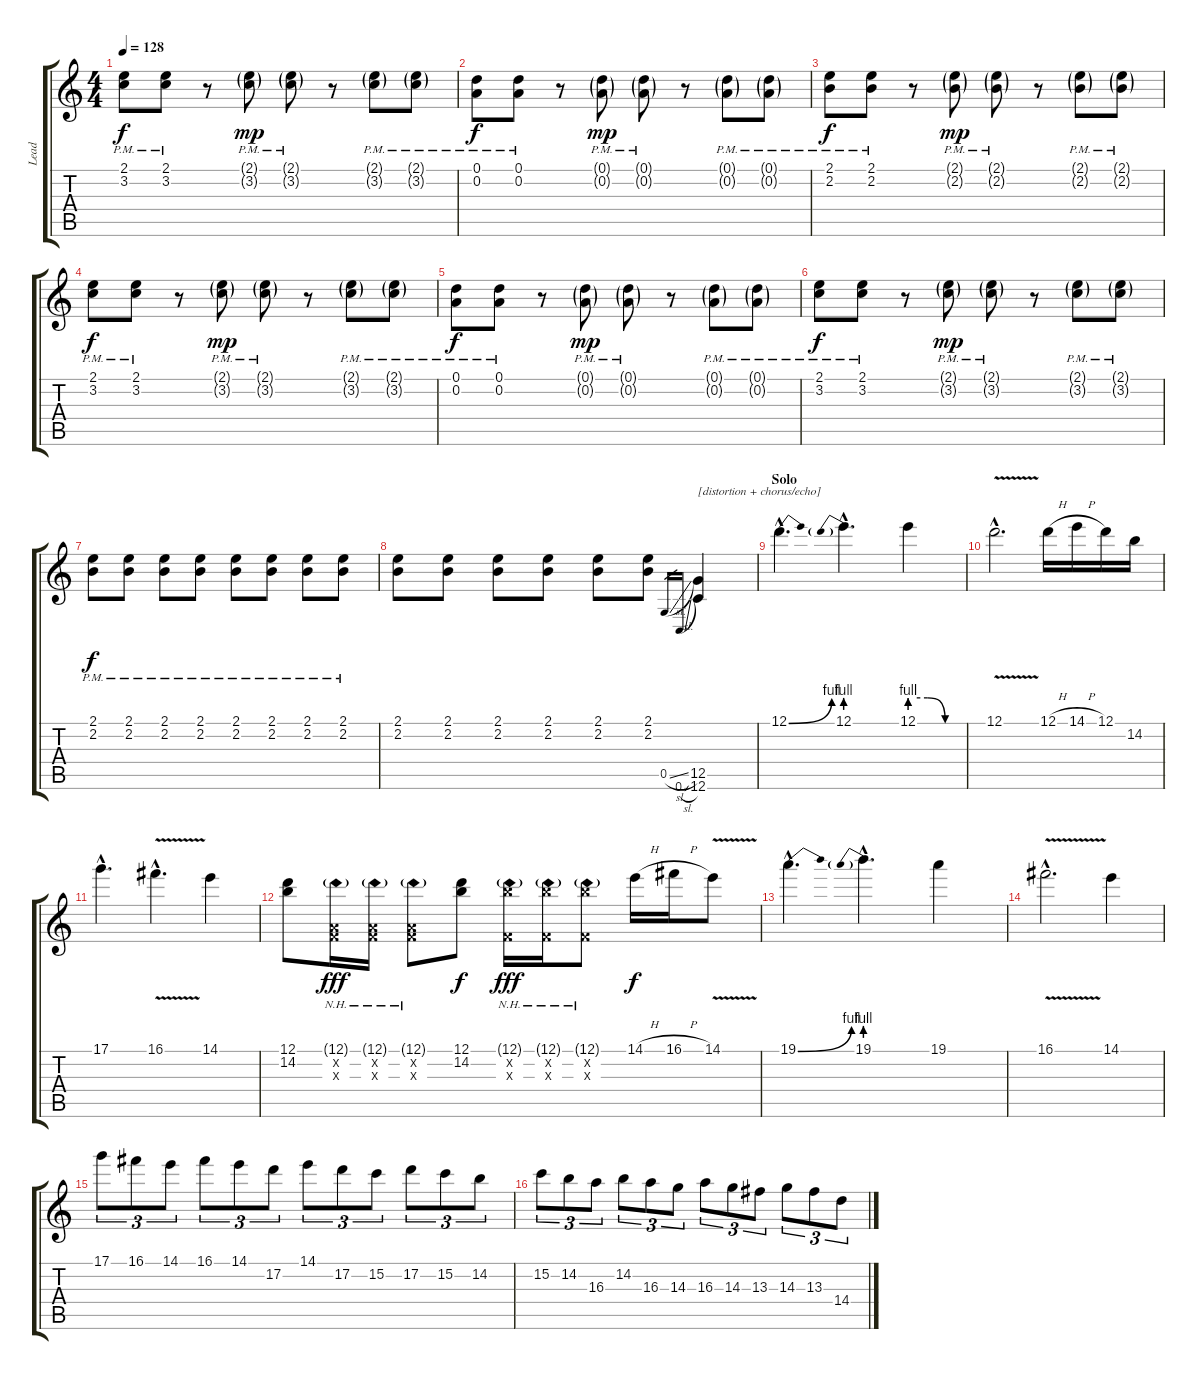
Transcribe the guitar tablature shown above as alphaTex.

\track ("Lead" "Lead") {instrument distortionguitar}
\staff {score tabs}
\tuning (D4 A3 F3 C3 G2 C2) {hide}
\ts (4 4)
\tempo 128
\clef g2
\ks c
(2.1{pm} 3.2{pm}).8{dy f} (2.1{pm} 3.2{pm}).8 r.8 (2.1{g pm} 3.2{g pm}).8{dy mp} (2.1{g pm} 3.2{g pm}).8 r.8 (2.1{g pm} 3.2{g pm}).8 (2.1{g pm} 3.2{g pm}).8 |
(0.1{pm} 0.2{pm}).8{dy f} (0.1{pm} 0.2{pm}).8 r.8 (0.1{g pm} 0.2{g pm}).8{dy mp} (0.1{g pm} 0.2{g pm}).8 r.8 (0.1{g pm} 0.2{g pm}).8 (0.1{g pm} 0.2{g pm}).8 |
(2.1{pm} 2.2{pm}).8{dy f} (2.1{pm} 2.2{pm}).8 r.8 (2.1{g pm} 2.2{g pm}).8{dy mp} (2.1{g pm} 2.2{g pm}).8 r.8 (2.1{g pm} 2.2{g pm}).8 (2.1{g pm} 2.2{g pm}).8 |
(2.1{pm} 3.2{pm}).8{dy f} (2.1{pm} 3.2{pm}).8 r.8 (2.1{g pm} 3.2{g pm}).8{dy mp} (2.1{g pm} 3.2{g pm}).8 r.8 (2.1{g pm} 3.2{g pm}).8 (2.1{g pm} 3.2{g pm}).8 |
(0.1{pm} 0.2{pm}).8{dy f} (0.1{pm} 0.2{pm}).8 r.8 (0.1{g pm} 0.2{g pm}).8{dy mp} (0.1{g pm} 0.2{g pm}).8 r.8 (0.1{g pm} 0.2{g pm}).8 (0.1{g pm} 0.2{g pm}).8 |
(2.1{pm} 3.2{pm}).8{dy f} (2.1{pm} 3.2{pm}).8 r.8 (2.1{g pm} 3.2{g pm}).8{dy mp} (2.1{g pm} 3.2{g pm}).8 r.8 (2.1{g pm} 3.2{g pm}).8 (2.1{g pm} 3.2{g pm}).8 |
(2.1{pm} 2.2{pm}).8{dy f} (2.1{pm} 2.2{pm}).8 (2.1{pm} 2.2{pm}).8 (2.1{pm} 2.2{pm}).8 (2.1{pm} 2.2{pm}).8 (2.1{pm} 2.2{pm}).8 (2.1{pm} 2.2{pm}).8 (2.1{pm} 2.2{pm}).8 |
(2.1 2.2).8 (2.1 2.2).8 (2.1 2.2).8 (2.1 2.2).8 (2.1 2.2).8 (2.1 2.2).8 0.5{sl}.16{gr} 0.6{sl}.16{gr} (12.5 12.6).4{txt "[distortion + chorus/echo]" volume 16} |
\section ("" "Solo")
12.1{be (bend 0 0 60 4) hac}.4{d} 12.1{be (prebend 0 4 60 4) hac}.4{d} 12.1{be (custom 0 4 20 4 40 0 60 0)}.4 |
12.1{v hac}.2{d} 12.1{h}.16 14.1{h}.16 12.1.16 14.2.16 |
17.1{hac}.4{d} 16.1{v hac}.4{d} 14.1.4 |
(12.1 14.2).8 (12.1{nh g} 0.2{x} 0.3{x}).16{dy fff} (12.1{nh g} 0.2{x} 0.3{x}).16 (12.1{nh g} 0.2{x} 0.3{x}).8 (12.1 14.2).8{dy f} (12.1{nh g} 14.2{x} 0.3{x}).16{dy fff} (12.1{nh g} 14.2{x} 0.3{x}).16 (12.1{nh g} 14.2{x} 0.3{x}).8 14.1{h}.16{dy f} 16.1{h}.16 14.1{v}.8 |
19.1{be (bend 0 0 60 4) hac}.4{d} 19.1{be (prebend 0 4 60 4) hac}.4{d} 19.1.4 |
16.1{v hac}.2{d} 14.1.4 |
17.1.8{tu (3 2)} 16.1.8{tu (3 2)} 14.1.8{tu (3 2)} 16.1.8{tu (3 2)} 14.1.8{tu (3 2)} 17.2.8{tu (3 2)} 14.1.8{tu (3 2)} 17.2.8{tu (3 2)} 15.2.8{tu (3 2)} 17.2.8{tu (3 2)} 15.2.8{tu (3 2)} 14.2.8{tu (3 2)} |
15.2.8{tu (3 2)} 14.2.8{tu (3 2)} 16.3.8{tu (3 2)} 14.2.8{tu (3 2)} 16.3.8{tu (3 2)} 14.3.8{tu (3 2)} 16.3.8{tu (3 2)} 14.3.8{tu (3 2)} 13.3.8{tu (3 2)} 14.3.8{tu (3 2)} 13.3.8{tu (3 2)} 14.4.8{tu (3 2)}
